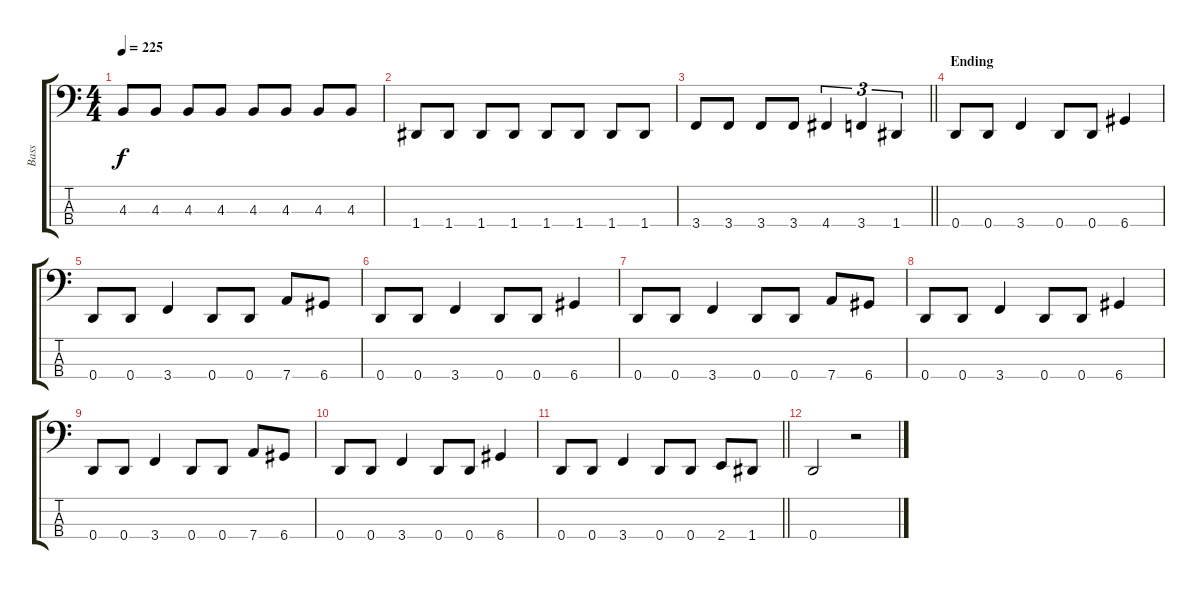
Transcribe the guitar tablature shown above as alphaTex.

\track ("Bass" "Bass") {instrument electricbassfinger}
\staff {score tabs}
\tuning (F2 C2 G1 D1) {hide}
\ts (4 4)
\tempo 225
\clef f4
\ks c
4.3.8{dy f} 4.3.8 4.3.8 4.3.8 4.3.8 4.3.8 4.3.8 4.3.8 |
1.4.8 1.4.8 1.4.8 1.4.8 1.4.8 1.4.8 1.4.8 1.4.8 |
\barLineRight lightlight
3.4.8 3.4.8 3.4.8 3.4.8 4.4.4{tu (3 2)} 3.4.4{tu (3 2)} 1.4.4{tu (3 2)} |
\section ("" "Ending")
0.4.8 0.4.8 3.4.4 0.4.8 0.4.8 6.4.4 |
0.4.8 0.4.8 3.4.4 0.4.8 0.4.8 7.4.8 6.4.8 |
0.4.8 0.4.8 3.4.4 0.4.8 0.4.8 6.4.4 |
0.4.8 0.4.8 3.4.4 0.4.8 0.4.8 7.4.8 6.4.8 |
0.4.8 0.4.8 3.4.4 0.4.8 0.4.8 6.4.4 |
0.4.8 0.4.8 3.4.4 0.4.8 0.4.8 7.4.8 6.4.8 |
0.4.8 0.4.8 3.4.4 0.4.8 0.4.8 6.4.4 |
\barLineRight lightlight
0.4.8 0.4.8 3.4.4 0.4.8 0.4.8 2.4.8 1.4.8 |
0.4.2 r.2
